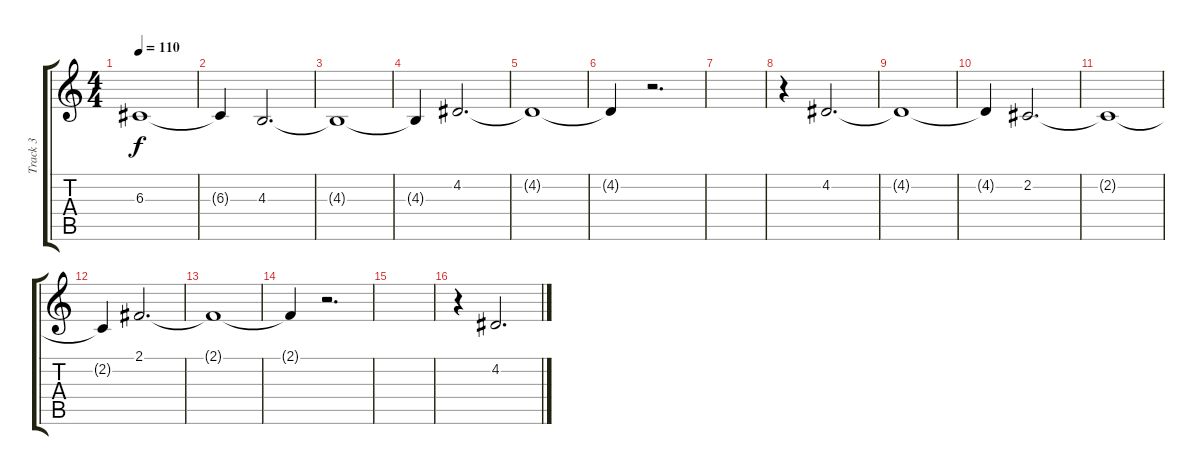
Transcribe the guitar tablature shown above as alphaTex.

\track ("Track 3" "Track 3") {instrument stringensemble2}
\staff {score tabs}
\tuning (E4 B3 G3 D3 A2 E2) {hide}
\ts (4 4)
\tempo 110
\clef g2
\ks c
6.3{t}.1{dy f} |
6.3{t}.4 4.3.2{d} |
4.3{t}.1 |
4.3{t}.4 4.2.2{d} |
4.2{t}.1 |
4.2{t}.4 r.2{d} |
|
r.4 4.2.2{d} |
4.2{t}.1 |
4.2{t}.4 2.2.2{d} |
2.2{t}.1 |
2.2{t}.4 2.1.2{d} |
2.1{t}.1 |
2.1{t}.4 r.2{d} |
|
r.4 4.2.2{d}
